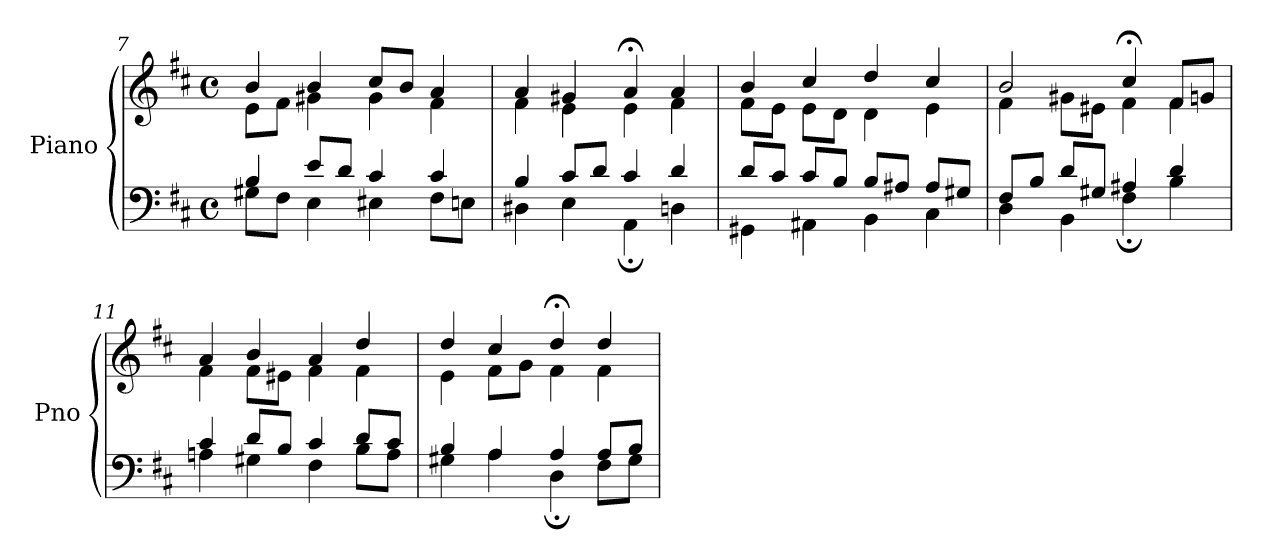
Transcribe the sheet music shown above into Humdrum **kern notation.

**kern	**kern
*part1	*part1
*staff2	*staff1
*I"Piano	*
*I'Pno	*
*clefF4	*clefG2
*k[f#c#]	*k[f#c#]
*M4/4	*M4/4
*met(c)	*met(c)
=7	=7
*^	*^
4B/	8G#X\L	4b/	8e\L
.	8F#\J	.	8f#\J
8e/L	4E\	4b/	4g#X\
8d/J	.	.	.
4c#/	4E#X\	8cc#/L	4g#\
.	.	8b/J	.
4c#/	8F#\L	4a/	4f#\
.	8En\J	.	.
=8	=8	=8	=8
4B/	4D#X\	4a/	4f#\
8c#/L	4E\	4g#X/	4e\
8d/J	.	.	.
4c#/	4AA;\	4a;</	4e\
4d/	4Dn\	4a/	4f#\
=9	=9	=9	=9
8d/L	4GG#X\	4b/	8f#\L
8c#/J	.	.	8e\J
8c#/L	4AA#X\	4cc#/	8e\L
8B/J	.	.	8d\J
8B/L	4BB\	4dd/	4d\
8A#X/J	.	.	.
8A#/L	4C#\	4cc#/	4e\
8G#X/J	.	.	.
=10	=10	=10	=10
8F#/L	4D\	2b/	4f#\
8B/J	.	.	.
8d/L	4BB\	.	8g#X\L
8G#X/J	.	.	8e#X\J
4A#X/	4F#;\	4cc#;</	4f#\
4d/	4B\	8f#/L	4f#\
.	.	8gn/J	.
=11	=11	=11	=11
4c#/	4An\	4a/	4f#\
8d/L	4G#X\	4b/	8f#\L
8B/J	.	.	8e#X\J
4c#/	4F#\	4a/	4f#\
8d/L	8B\L	4dd/	4f#\
8c#/J	8A\J	.	.
=12	=12	=12	=12
4B/	4G#X\	4dd/	4e\
4A/	4A\	4cc#/	8f#\L
.	.	.	8g\J
4A/	4D;\	4dd;</	4f#\
8A/L	8F#\L	4dd/	4f#\
8B/J	8G#\J	.	.
*v	*v	*	*
*	*v	*v
=	=
*-	*-
